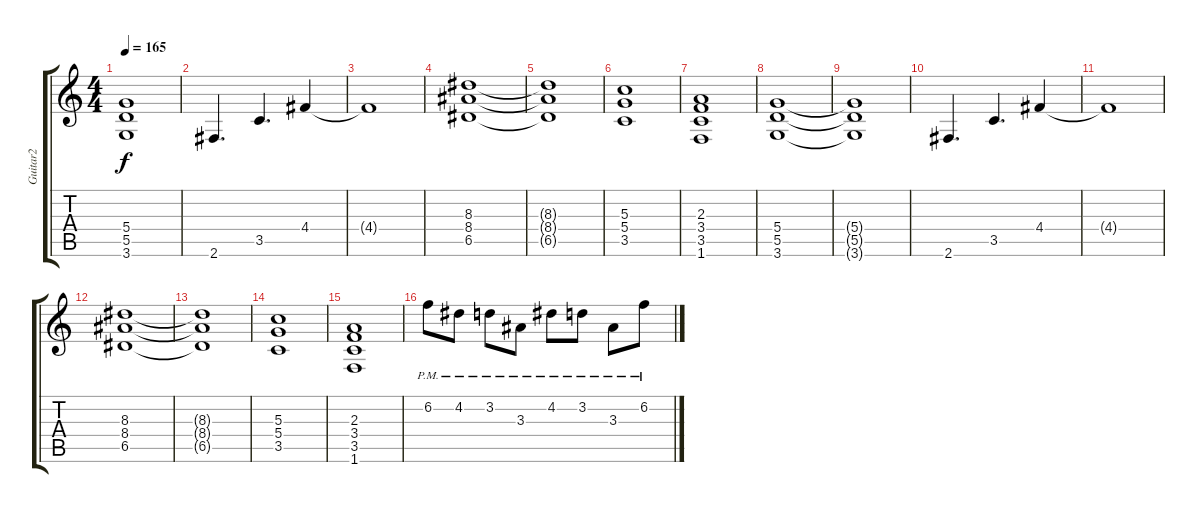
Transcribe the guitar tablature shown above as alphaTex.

\track ("Guitar2" "Guitar2") {instrument overdrivenguitar}
\staff {score tabs}
\tuning (E4 B3 G3 D3 A2 E2) {hide}
\ts (4 4)
\tempo 165
\clef g2
\ks c
(5.4{t} 5.5{t} 3.6{t}).1{dy f} |
2.6.4{d} 3.5.4{d} 4.4.4 |
4.4{t}.1 |
(8.3 8.4 6.5).1 |
(8.3{t} 8.4{t} 6.5{t}).1 |
(5.3 5.4 3.5).1 |
(2.3 3.4 3.5 1.6).1 |
(5.4 5.5 3.6).1 |
(5.4{t} 5.5{t} 3.6{t}).1 |
2.6.4{d} 3.5.4{d} 4.4.4 |
4.4{t}.1 |
(8.3 8.4 6.5).1 |
(8.3{t} 8.4{t} 6.5{t}).1 |
(5.3 5.4 3.5).1 |
(2.3 3.4 3.5 1.6).1 |
6.2{pm}.8 4.2{pm}.8 3.2{pm}.8 3.3{pm}.8 4.2{pm}.8 3.2{pm}.8 3.3{pm}.8 6.2{pm}.8
